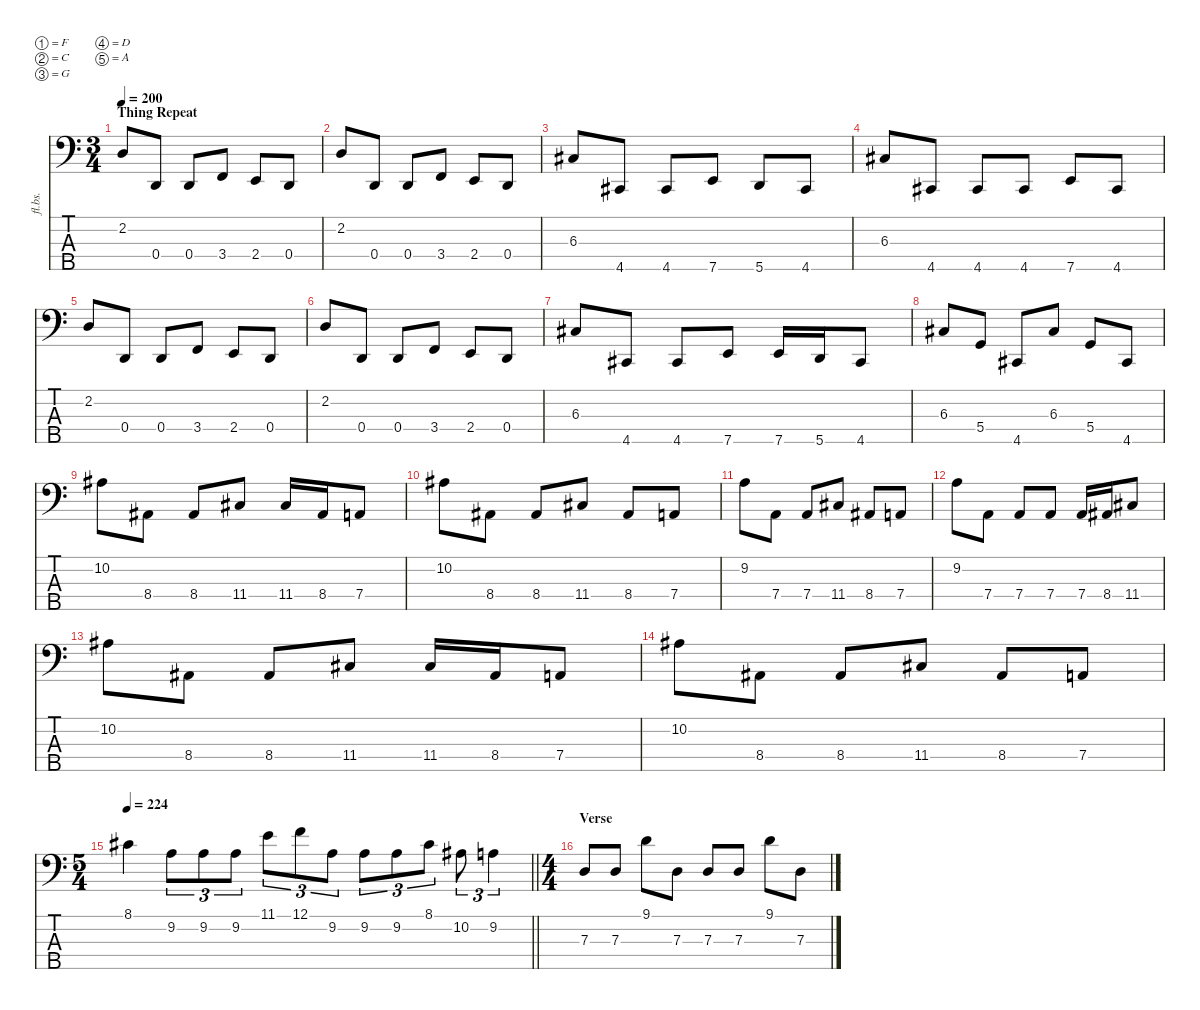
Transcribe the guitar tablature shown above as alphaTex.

\defaultSystemsLayout 4
\hideDynamics
\bracketExtendMode nobrackets
\otherSystemsTrackNameOrientation horizontal
\track ("Bass" "fl.bs.") {instrument fretlessbass}
\staff {score tabs}
\tuning (F2 C2 G1 D1 A0)
\ts (3 4)
\beaming (8 2 2 2)
\section ("" "Thing Repeat")
\tempo 200
\clef f4
\ks c
2.2.8{dy f beam Up} 0.4.8{beam Up} 0.4.8{beam Up} 3.4.8{beam Up} 2.4.8{beam Up} 0.4.8{beam Up} |
2.2.8{beam Up} 0.4.8{beam Up} 0.4.8{beam Up} 3.4.8{beam Up} 2.4.8{beam Up} 0.4.8{beam Up} |
6.3{acc #}.8{beam Up} 4.5{acc #}.8{beam Up} 4.5{acc #}.8{beam Up} 7.5.8{beam Up} 5.5.8{beam Up} 4.5{acc #}.8{beam Up} |
6.3{acc #}.8{beam Up} 4.5{acc #}.8{beam Up} 4.5{acc #}.8{beam Up} 4.5{acc #}.8{beam Up} 7.5.8{beam Up} 4.5{acc #}.8{beam Up} |
2.2.8{beam Up} 0.4.8{beam Up} 0.4.8{beam Up} 3.4.8{beam Up} 2.4.8{beam Up} 0.4.8{beam Up} |
2.2.8{beam Up} 0.4.8{beam Up} 0.4.8{beam Up} 3.4.8{beam Up} 2.4.8{beam Up} 0.4.8{beam Up} |
6.3{acc #}.8{beam Up} 4.5{acc #}.8{beam Up} 4.5{acc #}.8{beam Up} 7.5.8{beam Up} 7.5.16{beam Up} 5.5.16{beam Up} 4.5{acc #}.8{beam Up} |
6.3{acc #}.8{beam Up} 5.4.8{beam Up} 4.5{acc #}.8{beam Up} 6.3{acc #}.8{beam Up} 5.4.8{beam Up} 4.5{acc #}.8{beam Up} |
10.2{acc #}.8{beam Down} 8.4{acc #}.8{beam Down} 8.4{acc #}.8{beam Up} 11.4{acc #}.8{beam Up} 11.4{acc #}.16{beam Up} 8.4{acc #}.16{beam Up} 7.4.8{beam Up} |
10.2{acc #}.8{beam Down} 8.4{acc #}.8{beam Down} 8.4{acc #}.8{beam Up} 11.4{acc #}.8{beam Up} 8.4{acc #}.8{beam Up} 7.4.8{beam Up} |
9.2.8{beam Down} 7.4.8{beam Down} 7.4.8{beam Up} 11.4{acc #}.8{beam Up} 8.4{acc #}.8{beam Up} 7.4.8{beam Up} |
9.2.8{beam Down} 7.4.8{beam Down} 7.4.8{beam Up} 7.4.8{beam Up} 7.4.16{beam Up} 8.4{acc #}.16{beam Up} 11.4{acc #}.8{beam Up} |
10.2{acc #}.8{beam Down} 8.4{acc #}.8{beam Down} 8.4{acc #}.8{beam Up} 11.4{acc #}.8{beam Up} 11.4{acc #}.16{beam Up} 8.4{acc #}.16{beam Up} 7.4.8{beam Up} |
10.2{acc #}.8{beam Down} 8.4{acc #}.8{beam Down} 8.4{acc #}.8{beam Up} 11.4{acc #}.8{beam Up} 8.4{acc #}.8{beam Up} 7.4.8{beam Up} |
\ts (5 4)
\beaming (8 6 4)
\tempo 224
\barLineRight lightlight
8.1{acc #}.4{beam Down} 9.2.8{tu (3 2) beam Down} 9.2.8{tu (3 2) beam Down} 9.2.8{tu (3 2) beam Down} 11.1.8{tu (3 2) beam Down} 12.1.8{tu (3 2) beam Down} 9.2.8{tu (3 2) beam Down} 9.2.8{tu (3 2) beam Down} 9.2.8{tu (3 2) beam Down} 8.1{acc #}.8{tu (3 2) beam Down} 10.2{acc #}.8{tu (3 2) beam Down} 9.2.4{tu (3 2) beam Down} |
\ts (4 4)
\beaming (8 2 2 2 2)
\section ("" "Verse")
7.3.8{beam Up} 7.3.8{beam Up} 9.1.8{beam Down} 7.3.8{beam Down} 7.3.8{beam Up} 7.3.8{beam Up} 9.1.8{beam Down} 7.3.8{beam Down}
